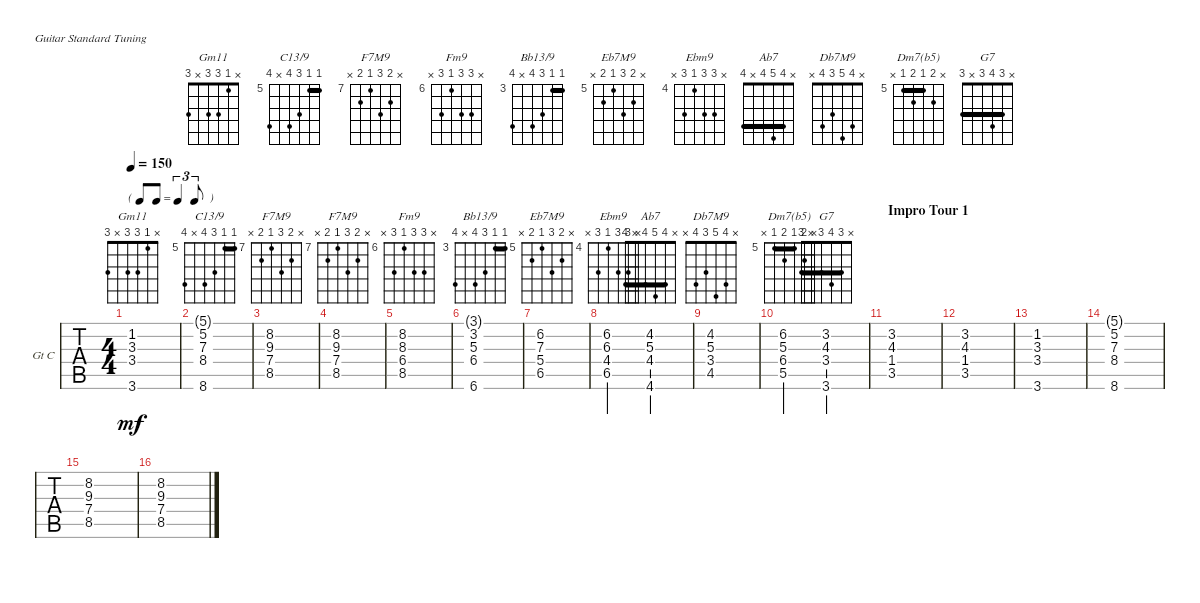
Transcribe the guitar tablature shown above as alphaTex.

\defaultSystemsLayout 4
\bracketExtendMode nobrackets
\firstSystemTrackNameOrientation horizontal
\otherSystemsTrackNameOrientation horizontal
\chordDiagramsInScore
\track ("Guitar Chords" "Gt C") {instrument acousticguitarsteel}
\staff {tabs}
\tuning (E4 B3 G3 D3 A2 E2)
\chord ("Gm11" x 1 3 3 x 3)
\chord ("C13/9" 5 5 7 8 x 8) {firstfret 5 barre 5}
\chord ("F7M9" x 8 9 7 8 x) {firstfret 7}
\chord ("Fm9" x 8 8 6 8 x) {firstfret 6}
\chord ("Bb13/9" 3 3 5 6 x 6) {firstfret 3 barre 3}
\chord ("Eb7M9" x 6 7 5 6 x) {firstfret 5}
\chord ("Ebm9" x 6 6 4 6 x) {firstfret 4}
\chord ("Ab7" x 4 5 4 x 4) {barre (4 4)}
\chord ("Db7M9" x 4 5 3 4 x)
\chord ("Dm7(b5)" x 6 5 6 5 x) {firstfret 5 barre 5}
\chord ("G7" x 3 4 3 x 3) {barre (3 3)}
\ts (4 4)
\tf triplet8th
\tempo 150
\clef g2
\ks cminor
(3.6 3.4 3.3 1.2).1{ch "Gm11" dy mf} |
(8.6 8.4 7.3 5.2 5.1{g}).1{ch "C13/9"} |
(8.5 7.4 9.3 8.2).1{ch "F7M9"} |
(8.5 7.4 9.3 8.2).1{ch "F7M9"} |
(8.5 6.4 8.3 8.2).1{ch "Fm9"} |
(6.6 6.4 5.3 3.2 3.1{g}).1{ch "Bb13/9"} |
(6.5 5.4 7.3 6.2).1{ch "Eb7M9"} |
(6.5 4.4 6.3 6.2).2{ch "Ebm9"} (4.6 4.4 5.3 4.2).2{ch "Ab7"} |
(4.5 3.4 5.3 4.2).1{ch "Db7M9"} |
(5.5 6.4 5.3 6.2).2{ch "Dm7(b5)"} (3.6 3.4 4.3 3.2).2{ch "G7"} |
\section ("" "Impro Tour 1")
(3.5 1.4 4.3 3.2).1 |
(3.5 1.4 4.3 3.2).1 |
(3.6 3.4 3.3 1.2).1 |
(8.6 8.4 7.3 5.2 5.1{g}).1 |
(8.5 7.4 9.3 8.2).1 |
(8.5 7.4 9.3 8.2).1
